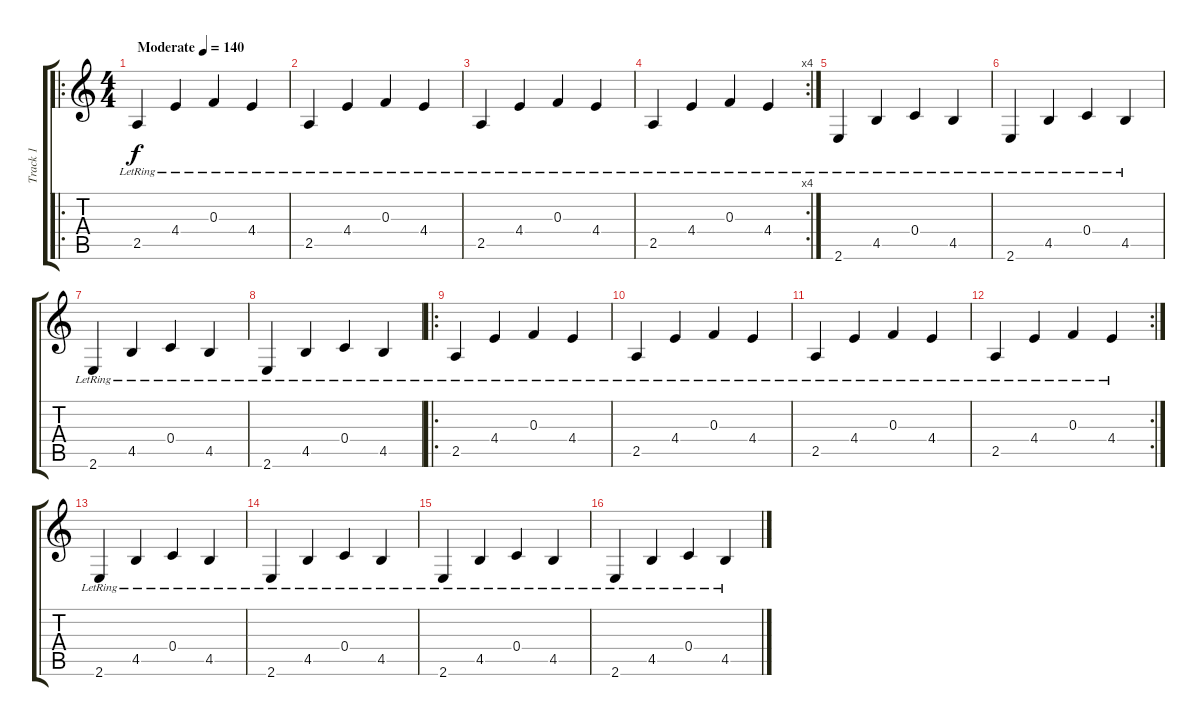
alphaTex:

\track ("Track 1" "Track 1") {instrument acousticguitarsteel}
\staff {score tabs}
\tuning (D4 A3 F3 C3 G2 D2) {hide}
\ro
\ts (4 4)
\tempo (140 "Moderate")
\clef g2
\ks c
2.5{lr}.4{dy f instrument acousticguitarsteel} 4.4{lr}.4 0.3{lr}.4 4.4{lr}.4 |
2.5{lr}.4 4.4{lr}.4 0.3{lr}.4 4.4{lr}.4 |
2.5{lr}.4 4.4{lr}.4 0.3{lr}.4 4.4{lr}.4 |
\rc 4
2.5{lr}.4 4.4{lr}.4 0.3{lr}.4 4.4{lr}.4 |
2.6{lr}.4 4.5{lr}.4 0.4{lr}.4 4.5{lr}.4 |
2.6{lr}.4 4.5{lr}.4 0.4{lr}.4 4.5{lr}.4 |
2.6{lr}.4 4.5{lr}.4 0.4{lr}.4 4.5{lr}.4 |
2.6{lr}.4 4.5{lr}.4 0.4{lr}.4 4.5{lr}.4 |
\ro
2.5{lr}.4 4.4{lr}.4 0.3{lr}.4 4.4{lr}.4 |
2.5{lr}.4 4.4{lr}.4 0.3{lr}.4 4.4{lr}.4 |
2.5{lr}.4 4.4{lr}.4 0.3{lr}.4 4.4{lr}.4 |
\rc 2
2.5{lr}.4 4.4{lr}.4 0.3{lr}.4 4.4{lr}.4 |
2.6{lr}.4 4.5{lr}.4 0.4{lr}.4 4.5{lr}.4 |
2.6{lr}.4 4.5{lr}.4 0.4{lr}.4 4.5{lr}.4 |
2.6{lr}.4 4.5{lr}.4 0.4{lr}.4 4.5{lr}.4 |
2.6{lr}.4 4.5{lr}.4 0.4{lr}.4 4.5{lr}.4
